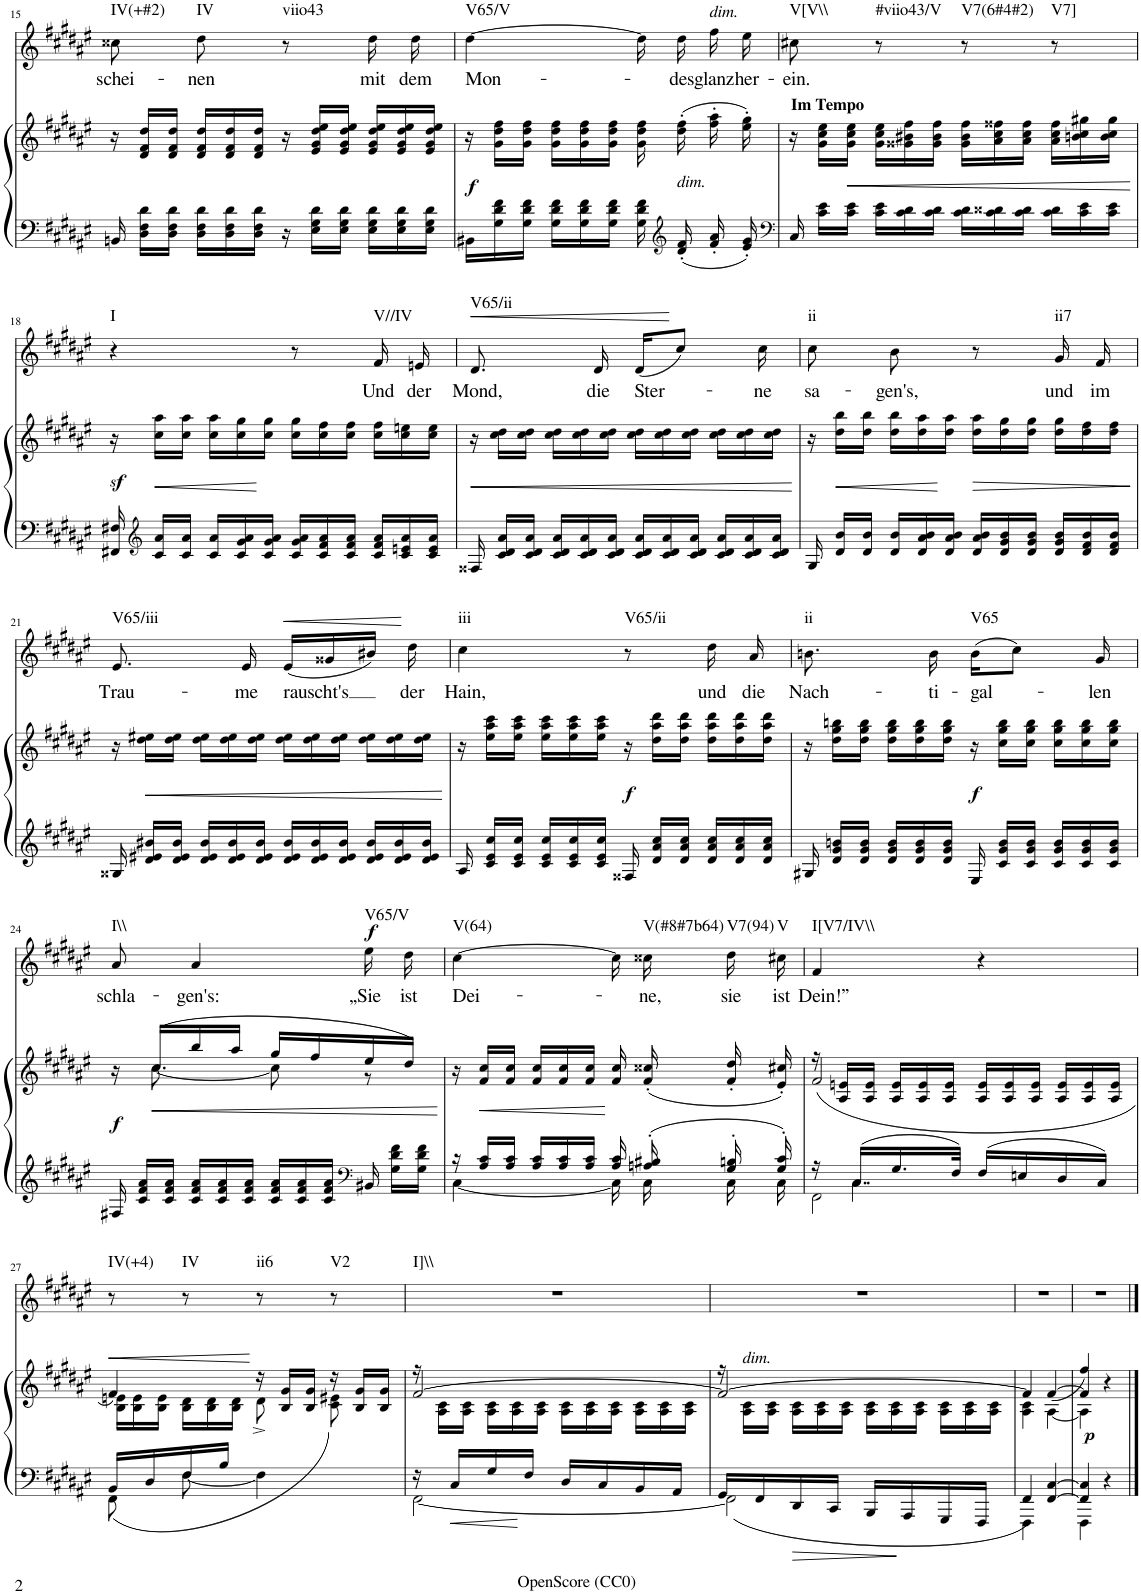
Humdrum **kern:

**kern	**kern	**dynam	**kern	**text	**dynam	**harte
*part2	*part2	*part2	*part1	*part1	*part1	*part1
*staff3	*staff2	*staff2/3	*staff1	*staff1	*staff1	*
*I"Piano	*	*	*I"Voice	*	*	*
*I'Pno	*	*	*	*	*	*
!!LO:PB:g=z
*clefF4	*clefG2	*	*clefG2	*	*	*
*k[f#c#g#d#a#e#]	*k[f#c#g#d#a#e#]	*	*k[f#c#g#d#a#e#]	*	*	*
*M2/4	*M2/4	*	*M2/4	*	*	*
*Xtuplet	*Xtuplet	*	*	*	*	*
=15	=15	=15	=15	=15	=15	=15
!	!	!	!	!LO:LY:b	!	!LO:H:kt=IV(+#2)
24BBn/	24r	.	8cc##X\	schei-	.	N
24D#\ 24F#\ 24d#\LL	24d#/ 24f#/ 24dd#/LL	.	.	.	.	.
24D#\ 24F#\ 24d#\JJ	24d#/ 24f#/ 24dd#/JJ	.	.	.	.	.
!	!	!	!	!LO:LY:b	!	!LO:H:kt=IV
24D#\ 24F#\ 24d#\LL	24d#/ 24f#/ 24dd#/LL	.	8dd#\	-nen	.	N
24D#\ 24F#\ 24d#\	24d#/ 24f#/ 24dd#/	.	.	.	.	.
24D#\ 24F#\ 24d#\JJ	24d#/ 24f#/ 24dd#/JJ	.	.	.	.	.
!	!	!	!	!	!	!LO:H:kt=viio43
24r	24r	.	8r	.	.	N
24E#\ 24G#\ 24d#\LL	24e#/ 24g#/ 24dd#/ 24ee#/LL	.	.	.	.	.
24E#\ 24G#\ 24d#\JJ	24e#/ 24g#/ 24dd#/ 24ee#/JJ	.	.	.	.	.
!	!	!	!	!LO:LY:b	!	!
24E#\ 24G#\ 24d#\LL	24e#/ 24g#/ 24dd#/ 24ee#/LL	.	16dd#\	mit	.	.
24E#\ 24G#\ 24d#\	24e#/ 24g#/ 24dd#/ 24ee#/	.	.	.	.	.
!	!	!	!	!LO:LY:b	!	!
.	.	.	16dd#\	dem	.	.
24E#\ 24G#\ 24d#\JJ	24e#/ 24g#/ 24dd#/ 24ee#/JJ	.	.	.	.	.
=16	=16	=16	=16	=16	=16	=16
!	!	!LO:DY:a=2	!	!LO:LY:b	!	!LO:H:kt=V65/V
24BB#X\LL	24r	f	[4dd#\	Mon-	.	N
24G#\ 24d#\ 24f#\	24g#\ 24dd#\ 24ff#\LL	.	.	.	.	.
24G#\ 24d#\ 24f#\JJ	24g#\ 24dd#\ 24ff#\JJ	.	.	.	.	.
24G#\ 24d#\ 24f#\LL	24g#\ 24dd#\ 24ff#\LL	.	.	.	.	.
24G#\ 24d#\ 24f#\	24g#\ 24dd#\ 24ff#\	.	.	.	.	.
24G#\ 24d#\ 24f#\JJ	24g#\ 24dd#\ 24ff#\JJ	.	.	.	.	.
16G#\ 16d#\ 16f#\	16g#\ 16dd#\ 16ff#\	.	16dd#\]	.	.	.
*clefG2	*	*	*	*	*	*
!	!LO:TX:b:i:t=dim.	!	!	!	!	!
!	!	!	!	!LO:LY:b	!	!
16d#/' 16f#/'	(16dd#\' 16ff#\'	.	16dd#\	-des-	.	.
!	!	!	!LO:TX:a:i:t=dim.	!	!	!
!	!	!	!	!LO:LY:b	!	!
16f#/' 16a#/'	16ff#\' 16aa#\'	.	16ff#\	-glanz	.	.
!	!	!	!	!LO:LY:b	!	!
16e#/' 16g#/'	16ee#\' 16gg#\')	.	16ee#\	her-	.	.
=17	=17	=17	=17	=17	=17	=17
*clefF4	*	*	*	*	*	*
!	!	!	!LO:TX:b:B:t=Im Tempo	!	!	!
!	!	!	!	!LO:LY:b	!	!LO:H:kt=V[V\\
24C#/	24r	.	8cc#X\	-ein.	.	N
24c#\ 24e#\LL	24g#\ 24cc#\ 24ee#\LL	.	.	.	.	.
!	!	!LO:HP:b	!	!	!	!
24c#\ 24e#\JJ	24g#\ 24cc#\ 24ee#\JJ	<	.	.	.	.
!	!	!	!	!	!	!LO:H:kt=#viio43/V
24c#\ 24e#\LL	24g#\ 24cc#\ 24ee#\LL	.	8r	.	.	N
24c#\ 24d#\	24g##X\ 24b#X\ 24ff#\	.	.	.	.	.
24c#\ 24d#\JJ	24g##\ 24b#\ 24ff#\JJ	.	.	.	.	.
!	!	!	!	!	!	!LO:H:kt=V7(6#4#2)
24c#\ 24d#\LL	24g##\ 24b#\ 24ff#\LL	.	8r	.	.	N
24c#\ 24d##X\	24a#\ 24cc#\ 24ff##X\	.	.	.	.	.
24c#\ 24d##\JJ	24a#\ 24cc#\ 24ff##\JJ	.	.	.	.	.
!	!	!	!	!	!	!LO:H:kt=V7]
24c#\ 24d##\LL	24a#\ 24cc#\ 24ff##\LL	.	8r	.	.	N
24c#\ 24e#\	24bn\ 24cc#\ 24gg#X\	.	.	.	.	.
24c#\ 24e#\JJ	24b\ 24cc#\ 24gg#\JJ	.	.	.	.	.
.	.	[	.	.	.	.
!!LO:LB:g=z
=18	=18	=18	=18	=18	=18	=18
!	!	!	!	!	!	!LO:H:kt=I
24FF#X/z> 24F#X/z>	24r	.	4r	.	.	N
*clefG2	*	*	*	*	*	*
!	!	!LO:HP:b	!	!	!	!
24c#/ 24a#/LL	24cc#\ 24aa#\LL	<	.	.	.	.
24c#/ 24a#/JJ	24cc#\ 24aa#\JJ	.	.	.	.	.
24c#/ 24a#/LL	24cc#\ 24aa#\LL	.	.	.	.	.
24c#/ 24g#/ 24a#/	24cc#\ 24gg#\	.	.	.	.	.
24c#/ 24g#/ 24a#/JJ	24cc#\ 24gg#\JJ	[	.	.	.	.
24c#/ 24g#/ 24a#/LL	24cc#\ 24gg#\LL	.	8r	.	.	.
24c#/ 24f#/ 24a#/	24cc#\ 24ff#\	.	.	.	.	.
24c#/ 24f#/ 24a#/JJ	24cc#\ 24ff#\JJ	.	.	.	.	.
!	!	!	!	!LO:LY:b	!	!LO:H:kt=V//IV
24c#/ 24f#/ 24a#/LL	24cc#\ 24ff#\LL	.	16f#/	Und	.	N
24c#/ 24en/ 24a#/	24cc#\ 24een\	.	.	.	.	.
!	!	!	!	!LO:LY:b	!	!
.	.	.	16en/	der	.	.
24c#/ 24e/ 24a#/JJ	24cc#\ 24ee\JJ	.	.	.	.	.
=19	=19	=19	=19	=19	=19	=19
!	!	!LO:HP:b	!	!LO:LY:b	!LO:HP:b	!LO:H:kt=V65/ii
24F##X/	24r	<	8.d#/	Mond,	<	N
24c#/ 24d#/ 24a#/LL	24cc#\ 24dd#\LL	.	.	.	.	.
24c#/ 24d#/ 24a#/JJ	24cc#\ 24dd#\JJ	.	.	.	.	.
24c#/ 24d#/ 24a#/LL	24cc#\ 24dd#\LL	.	.	.	.	.
24c#/ 24d#/ 24a#/	24cc#\ 24dd#\	.	.	.	.	.
!	!	!	!	!LO:LY:b	!	!
.	.	.	16d#/	die	.	.
24c#/ 24d#/ 24a#/JJ	24cc#\ 24dd#\JJ	.	.	.	.	.
!	!	!	!	!LO:LY:b	!	!
24c#/ 24d#/ 24a#/LL	24cc#\ 24dd#\LL	.	(16d#/KL	Ster-	.	.
24c#/ 24d#/ 24a#/	24cc#\ 24dd#\	.	.	.	.	.
.	.	.	8cc#/J)	.	[	.
24c#/ 24d#/ 24a#/JJ	24cc#\ 24dd#\JJ	.	.	.	.	.
24c#/ 24d#/ 24a#/LL	24cc#\ 24dd#\LL	.	.	.	.	.
24c#/ 24d#/ 24a#/	24cc#\ 24dd#\	.	.	.	.	.
!	!	!	!	!LO:LY:b	!	!
.	.	.	16cc#\	-ne	.	.
24c#/ 24d#/ 24a#/JJ	24cc#\ 24dd#\JJ	.	.	.	.	.
.	.	[	.	.	.	.
=20	=20	=20	=20	=20	=20	=20
!	!	!	!	!LO:LY:b	!	!LO:H:kt=ii
24G#/	24r	.	8cc#\	sa-	.	N
!	!	!LO:HP:b	!	!	!	!
24d#/ 24b/LL	24dd#\ 24bb\LL	<	.	.	.	.
24d#/ 24b/JJ	24dd#\ 24bb\JJ	.	.	.	.	.
!	!	!	!	!LO:LY:b	!	!
24d#/ 24b/LL	24dd#\ 24bb\LL	.	8b\	-gen's,	.	.
24d#/ 24a#/ 24b/	24dd#\ 24aa#\	.	.	.	.	.
24d#/ 24a#/ 24b/JJ	24dd#\ 24aa#\JJ	[	.	.	.	.
!	!	!LO:HP:b	!	!	!	!
24d#/ 24a#/ 24b/LL	24dd#\ 24aa#\LL	>	8r	.	.	.
24d#/ 24g#/ 24b/	24dd#\ 24gg#\	.	.	.	.	.
24d#/ 24g#/ 24b/JJ	24dd#\ 24gg#\JJ	.	.	.	.	.
!	!	!	!	!LO:LY:b	!	!LO:H:kt=ii7
24d#/ 24g#/ 24b/LL	24dd#\ 24gg#\LL	.	16g#/	und	.	N
24d#/ 24f#/ 24b/	24dd#\ 24ff#\	.	.	.	.	.
!	!	!	!	!LO:LY:b	!	!
.	.	.	16f#/	im	.	.
24d#/ 24f#/ 24b/JJ	24dd#\ 24ff#\JJ	.	.	.	.	.
.	.	]	.	.	.	.
!!LO:LB:g=z
=21	=21	=21	=21	=21	=21	=21
!	!	!	!	!LO:LY:b	!	!LO:H:kt=V65/iii
24G##X/	24r	.	8.e#/	Trau-	.	N
!	!	!LO:HP:b	!	!	!	!
24d#/ 24e#X/ 24b#X/LL	24dd#\ 24ee#X\LL	<	.	.	.	.
24d#/ 24e#/ 24b#/JJ	24dd#\ 24ee#\JJ	.	.	.	.	.
24d#/ 24e#/ 24b#/LL	24dd#\ 24ee#\LL	.	.	.	.	.
24d#/ 24e#/ 24b#/	24dd#\ 24ee#\	.	.	.	.	.
!	!	!	!	!LO:LY:b	!	!
.	.	.	16e#/	-me	.	.
24d#/ 24e#/ 24b#/JJ	24dd#\ 24ee#\JJ	.	.	.	.	.
!	!	!	!	!LO:LY:b	!LO:HP:b	!
24d#/ 24e#/ 24b#/LL	24dd#\ 24ee#\LL	.	(16e#/LL	rauscht's	<	.
24d#/ 24e#/ 24b#/	24dd#\ 24ee#\	.	.	.	.	.
.	.	.	16g##X/	.	.	.
24d#/ 24e#/ 24b#/JJ	24dd#\ 24ee#\JJ	.	.	.	.	.
24d#/ 24e#/ 24b#/LL	24dd#\ 24ee#\LL	.	16b#X/JJ)	.	.	.
24d#/ 24e#/ 24b#/	24dd#\ 24ee#\	.	.	.	.	.
!	!	!	!	!LO:LY:b	!	!
.	.	.	16dd#\	der	[	.
24d#/ 24e#/ 24b#/JJ	24dd#\ 24ee#\JJ	.	.	.	.	.
.	.	[	.	.	.	.
=22	=22	=22	=22	=22	=22	=22
!	!	!	!	!LO:LY:b	!	!LO:H:kt=iii
24A#/	24r	.	4cc#\	Hain,	.	N
24c#/ 24e#/ 24cc#/LL	24ee#\ 24aa#\ 24ccc#\LL	.	.	.	.	.
24c#/ 24e#/ 24cc#/JJ	24ee#\ 24aa#\ 24ccc#\JJ	.	.	.	.	.
24c#/ 24e#/ 24cc#/LL	24ee#\ 24aa#\ 24ccc#\LL	.	.	.	.	.
24c#/ 24e#/ 24cc#/	24ee#\ 24aa#\ 24ccc#\	.	.	.	.	.
24c#/ 24e#/ 24cc#/JJ	24ee#\ 24aa#\ 24ccc#\JJ	.	.	.	.	.
!	!	!LO:DY:b	!	!	!	!LO:H:kt=V65/ii
24F##X/	24r	f	8r	.	.	N
24d#/ 24a#/ 24cc#/LL	24dd#\ 24aa#\ 24ddd#\LL	.	.	.	.	.
24d#/ 24a#/ 24cc#/JJ	24dd#\ 24aa#\ 24ddd#\JJ	.	.	.	.	.
!	!	!	!	!LO:LY:b	!	!
24d#/ 24a#/ 24cc#/LL	24dd#\ 24aa#\ 24ddd#\LL	.	16dd#\	und	.	.
24d#/ 24a#/ 24cc#/	24dd#\ 24aa#\ 24ddd#\	.	.	.	.	.
!	!	!	!	!LO:LY:b	!	!
.	.	.	16a#/	die	.	.
24d#/ 24a#/ 24cc#/JJ	24dd#\ 24aa#\ 24ddd#\JJ	.	.	.	.	.
=23	=23	=23	=23	=23	=23	=23
!	!	!	!	!LO:LY:b	!	!LO:H:kt=ii
24G#X/	24r	.	8.bn\	Nach-	.	N
24d#/ 24g#/ 24bn/LL	24dd#\ 24gg#\ 24bbn\LL	.	.	.	.	.
24d#/ 24g#/ 24b/JJ	24dd#\ 24gg#\ 24bb\JJ	.	.	.	.	.
24d#/ 24g#/ 24b/LL	24dd#\ 24gg#\ 24bb\LL	.	.	.	.	.
24d#/ 24g#/ 24b/	24dd#\ 24gg#\ 24bb\	.	.	.	.	.
!	!	!	!	!LO:LY:b	!	!
.	.	.	16b\	-ti-	.	.
24d#/ 24g#/ 24b/JJ	24dd#\ 24gg#\ 24bb\JJ	.	.	.	.	.
!	!	!LO:DY:b	!	!LO:LY:b	!	!LO:H:kt=V65
24E#/	24r	f	(16b\KL	-gal-	.	N
24c#/ 24g#/ 24b/LL	24cc#\ 24gg#\ 24bb\LL	.	.	.	.	.
.	.	.	8cc#\J)	.	.	.
24c#/ 24g#/ 24b/JJ	24cc#\ 24gg#\ 24bb\JJ	.	.	.	.	.
24c#/ 24g#/ 24b/LL	24cc#\ 24gg#\ 24bb\LL	.	.	.	.	.
24c#/ 24g#/ 24b/	24cc#\ 24gg#\ 24bb\	.	.	.	.	.
!	!	!	!	!LO:LY:b	!	!
.	.	.	16g#/	-len	.	.
24c#/ 24g#/ 24b/JJ	24cc#\ 24gg#\ 24bb\JJ	.	.	.	.	.
!!LO:LB:g=z
=24	=24	=24	=24	=24	=24	=24
*	*^	*	*	*	*	*
!	!	!	!LO:DY:b	!	!LO:LY:b	!	!LO:H:kt=I\\
24F#X/	16r	16ryy	f	8a#/	schla-	.	N
24c#/ 24f#/ 24a#/LL	.	.	.	.	.	.	.
!	!	!LO:N:head=solid	!LO:HP:b	!	!	!	!
.	([<16cc#/LL	8.cc#\	<	.	.	.	.
24c#/ 24f#/ 24a#/JJ	.	.	.	.	.	.	.
!	!	!	!	!	!LO:LY:b	!	!
24c#/ 24f#/ 24a#/LL	16bb/	.	.	4a#/	-gen's:	.	.
24c#/ 24f#/ 24a#/	.	.	.	.	.	.	.
.	16aa#/JJ	.	.	.	.	.	.
24c#/ 24f#/ 24a#/JJ	.	.	.	.	.	.	.
24c#/ 24f#/ 24a#/LL	16gg#/LL	8cc#\]	.	.	.	.	.
24c#/ 24f#/ 24a#/	.	.	.	.	.	.	.
.	16ff#/	.	.	.	.	.	.
24c#/ 24f#/ 24a#/JJ	.	.	.	.	.	.	.
*clefF4	*	*	*	*	*	*	*
!	!	!	!	!	!LO:LY:b	!LO:DY:a	!LO:H:kt=V65/V
24BB#X/	16ee#/	8r	.	16ee#\	„Sie	f	N
24G#\ 24d#\ 24f#\LL	.	.	.	.	.	.	.
!	!	!	!	!	!LO:LY:b	!	!
.	16dd#/JJ)	.	.	16dd#\	ist	.	.
24G#\ 24d#\ 24f#\JJ	.	.	.	.	.	.	.
*	*v	*v	*	*	*	*	*
.	.	[	.	.	.	.
=25	=25	=25	=25	=25	=25	=25
*^	*	*	*	*	*	*
!	!	!	!	!	!LO:LY:b	!	!LO:H:kt=V(64)
24r	[4C#\	24r	.	[4cc#\	Dei-	.	N
!	!	!	!LO:HP:b	!	!	!	!
24A#/ 24c#/LL	.	24f#/ 24cc#/LL	<	.	.	.	.
24A#/ 24c#/JJ	.	24f#/ 24cc#/JJ	.	.	.	.	.
24A#/ 24c#/LL	.	24f#/ 24cc#/LL	.	.	.	.	.
24A#/ 24c#/	.	24f#/ 24cc#/	.	.	.	.	.
24A#/ 24c#/JJ	.	24f#/ 24cc#/JJ	.	.	.	.	.
16A#/ 16c#/	16C#\]	16f#/ 16cc#/	[	16cc#\]	.	.	.
!	!	!	!	!	!LO:LY:b	!	!LO:H:kt=V(#8#7b64)
16An/' 16B#X/'	16C#\	(16f#/' 16cc##X/'	.	16cc##X\	-ne,	.	N
!	!	!	!	!	!LO:LY:b	!	!LO:H:kt=V7(94)
16G#/' 16Bn/'	16C#\	16f#/' 16dd#/'	.	16dd#\	sie	.	N
!	!	!	!	!	!LO:LY:b	!	!LO:H:kt=V
16G#/' 16c#/'	16C#\	16e#/' 16cc#X/')	.	16cc#X\	ist	.	N
=26	=26	=26	=26	=26	=26	=26	=26
*	*^	*^	*	*	*	*	*
!	!	!	!	!	!	!	!LO:LY:b	!	!LO:H:kt=I[V7/IV\\
16r	16ryy	2FF#\	24r	(2f#/	.	4f#/	Dein!”	.	N
.	.	.	24A#/ 24en/LL	.	.	.	.	.	.
!LO:N:head=solid	!	!	!	!	!	!	!	!	!
16C#/LL	4..C#\	.	.	.	.	.	.	.	.
.	.	.	24A#/ 24e/JJ	.	.	.	.	.	.
16.G#/	.	.	24A#/ 24e/LL	.	.	.	.	.	.
.	.	.	24A#/ 24e/	.	.	.	.	.	.
.	.	.	24A#/ 24e/JJ	.	.	.	.	.	.
32F#/JJk	.	.	.	.	.	.	.	.	.
16F#/LL	.	.	24A#/ 24e/LL	.	.	4r	.	.	.
.	.	.	24A#/ 24e/	.	.	.	.	.	.
16En/	.	.	.	.	.	.	.	.	.
.	.	.	24A#/ 24e/JJ	.	.	.	.	.	.
16D#/	.	.	24A#/ 24e/LL	.	.	.	.	.	.
.	.	.	24A#/ 24e/	.	.	.	.	.	.
16C#/JJ	.	.	.	.	.	.	.	.	.
.	.	.	24A#/ 24e/JJ	.	.	.	.	.	.
*	*v	*v	*	*	*	*	*	*	*
!!LO:LB:g=z
=27	=27	=27	=27	=27	=27	=27	=27	=27
!	!	!	!	!LO:HP:b	!	!	!	!LO:H:kt=IV(+4)
8FF#\	16BB/LL	24B\ 24en\LL	4f#/)	<	8r	.	.	N
.	.	24B\ 24e\	.	.	.	.	.	.
.	16D#/	.	.	.	.	.	.	.
.	.	24B\ 24e\JJ	.	.	.	.	.	.
!	!	!	!	!	!	!	!	!LO:H:kt=IV
[8F#\	16F#/	24B\ 24d#\LL	.	.	8r	.	.	N
.	.	24B\ 24d#\	.	.	.	.	.	.
.	16B/JJ	.	.	.	.	.	.	.
.	.	24B\ 24d#\JJ	.	.	.	.	.	.
!	!	!	!	!	!	!	!	!LO:H:kt=ii6
4F#\]	4ryy	24r	8d#^\	[	8r	.	.	N
.	.	24B/ 24g#/LL	.	.	.	.	.	.
.	.	24B/ 24g#/JJ	.	.	.	.	.	.
!	!	!	!	!	!	!	!	!LO:H:kt=V2
.	.	24r	(8c#\ 8e#X\	.	8r	.	.	N
.	.	24B/ 24g#/LL	.	.	.	.	.	.
.	.	24B/ 24g#/JJ	.	.	.	.	.	.
=28	=28	=28	=28	=28	=28	=28	=28	=28
!	!	!	!	!	!	!	!	!LO:H:kt=I]\\
16r	[2FF#\	24r	[2f#/	.	2r	.	.	N
.	.	24A#\ 24c#\LL	.	.	.	.	.	.
!LO:N:head=solid	!	!	!	!	!	!	!	!
16C#/LL	.	.	.	.	.	.	.	.
.	.	24A#\ 24c#\JJ	.	.	.	.	.	.
16G#/	.	24A#\ 24c#\LL	.	.	.	.	.	.
.	.	24A#\ 24c#\	.	.	.	.	.	.
16F#/JJ	.	.	.	.	.	.	.	.
.	.	24A#\ 24c#\JJ	.	.	.	.	.	.
16D#/LL	.	24A#\ 24c#\LL	.	.	.	.	.	.
.	.	24A#\ 24c#\	.	.	.	.	.	.
16C#/	.	.	.	.	.	.	.	.
.	.	24A#\ 24c#\JJ	.	.	.	.	.	.
16BB/	.	24A#\ 24c#\LL	.	.	.	.	.	.
.	.	24A#\ 24c#\	.	.	.	.	.	.
16AA#/JJ	.	.	.	.	.	.	.	.
.	.	24A#\ 24c#\JJ	.	.	.	.	.	.
=29	=29	=29	=29	=29	=29	=29	=29	=29
16GG#/LL	2FF#\]	24r	2f#/_	.	2r	.	.	.
!	!	!LO:TX:a:i:t=dim.	!	!	!	!	!	!
.	.	24A#\ 24c#\LL	.	.	.	.	.	.
16FF#/	.	.	.	.	.	.	.	.
.	.	24A#\ 24c#\JJ	.	.	.	.	.	.
16DD#/	.	24A#\ 24c#\LL	.	.	.	.	.	.
.	.	24A#\ 24c#\	.	.	.	.	.	.
16CC#/JJ	.	.	.	.	.	.	.	.
.	.	24A#\ 24c#\JJ	.	.	.	.	.	.
16BBB/LL	.	24A#\ 24c#\LL	.	.	.	.	.	.
.	.	24A#\ 24c#\	.	.	.	.	.	.
16AAA#/	.	.	.	.	.	.	.	.
.	.	24A#\ 24c#\JJ	.	.	.	.	.	.
16GGG#/	.	24A#\ 24c#\LL	.	.	.	.	.	.
.	.	24A#\ 24c#\	.	.	.	.	.	.
16FFF#/JJ	.	.	.	.	.	.	.	.
.	.	24A#\ 24c#\JJ	.	.	.	.	.	.
=30	=30	=30	=30	=30	=30	=30	=30	=30
!	!	!	!	!LO:DY:a=2	!	!	!	!
4FF#/	4FFF#\	4f#/]	4A#\ 4c#\	p	2r	.	.	.
[4FF#/ [4C#/	4ryy	([4f#/	[4A#\	.	.	.	.	.
=31	=31	=31	=31	=31	=31	=31	=31	=31
*	*	*	*^	*	*	*	*	*
4FF#/] 4C#/]	4FFF#\	4f#/]	4A#\]	4ff#/)	.	2r	.	.	.
4r	4ryy	4r	4ryy	4ryy	.	.	.	.	.
*v	*v	*	*	*	*	*	*	*	*
*	*v	*v	*v	*	*	*	*	*
==	==	==	==	==	==	==
*-	*-	*-	*-	*-	*-	*-
